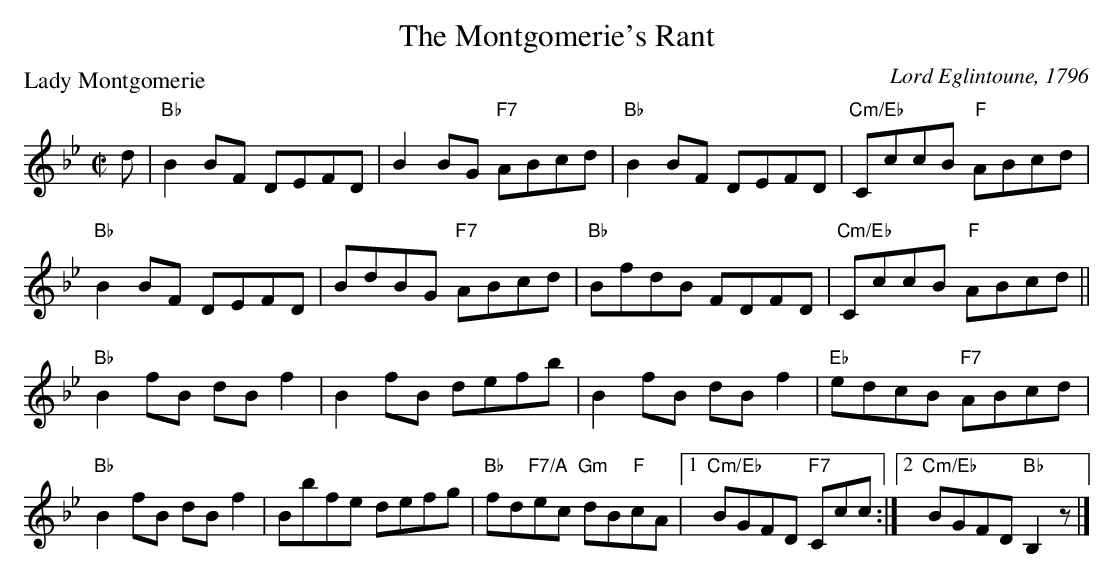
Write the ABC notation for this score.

X:1
T:The Montgomerie's Rant
P:Lady Montgomerie
C:Lord Eglintoune, 1796
M:C|
L:1/8
K:Bb
d|"Bb"B2 BF DEFD|B2 BG "F7"ABcd|"Bb"B2 BF DEFD|"Cm/Eb"CccB "F"ABcd|
"Bb"B2 BF DEFD|BdBG "F7"ABcd|"Bb"BfdB FDFD|"Cm/Eb"CccB "F"ABcd||
"Bb"B2 fB dB f2|B2 fB defb|B2 fB dB f2|"Eb"edcB "F7"ABcd|
"Bb"B2 fB dB f2|Bbfe defg|"Bb"fd"F7/A"ec "Gm"dB"F"cA \
|1 "Cm/Eb"BGFD "F7"Ccc:|2 "Cm/Eb"BGFD "Bb"B,2 z|]
